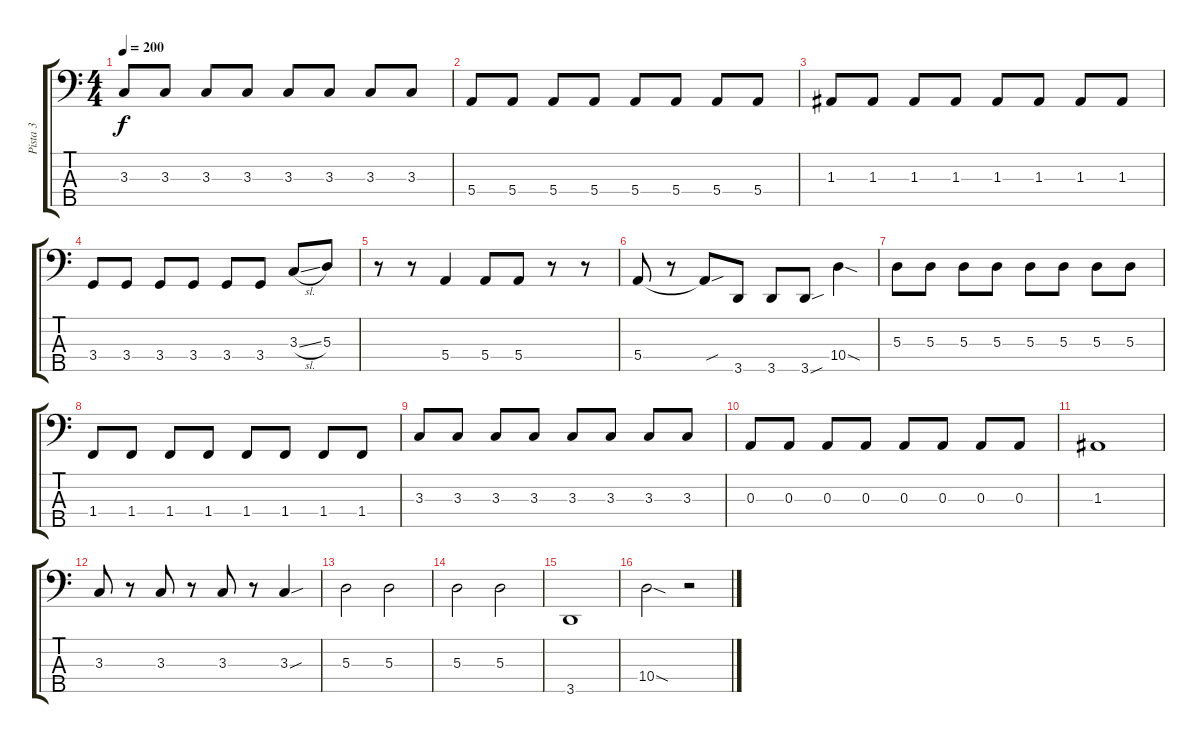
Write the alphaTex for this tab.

\track ("Pista 3" "Pista 3") {instrument electricbassfinger}
\staff {score tabs}
\tuning (G2 D2 A1 E1 B0) {hide}
\ts (4 4)
\tempo 200
\clef f4
\ks c
3.3.8{dy f} 3.3.8 3.3.8 3.3.8 3.3.8 3.3.8 3.3.8 3.3.8 |
5.4.8 5.4.8 5.4.8 5.4.8 5.4.8 5.4.8 5.4.8 5.4.8 |
1.3.8 1.3.8 1.3.8 1.3.8 1.3.8 1.3.8 1.3.8 1.3.8 |
3.4.8 3.4.8 3.4.8 3.4.8 3.4.8 3.4.8 3.3{sl}.8 5.3.8 |
r.8 r.8 5.4.4 5.4.8 5.4.8 r.8 r.8 |
5.4.8 r.8 5.4{sou t}.8 3.5.8 3.5.8 3.5{sou}.8 10.4{sod}.4 |
5.3.8 5.3.8 5.3.8 5.3.8 5.3.8 5.3.8 5.3.8 5.3.8 |
1.4.8 1.4.8 1.4.8 1.4.8 1.4.8 1.4.8 1.4.8 1.4.8 |
3.3.8 3.3.8 3.3.8 3.3.8 3.3.8 3.3.8 3.3.8 3.3.8 |
0.3.8 0.3.8 0.3.8 0.3.8 0.3.8 0.3.8 0.3.8 0.3.8 |
1.3.1 |
3.3.8 r.8 3.3.8 r.8 3.3.8 r.8 3.3{sou}.4 |
5.3.2 5.3.2 |
5.3.2 5.3.2 |
3.5.1 |
10.4{sod}.2 r.2
